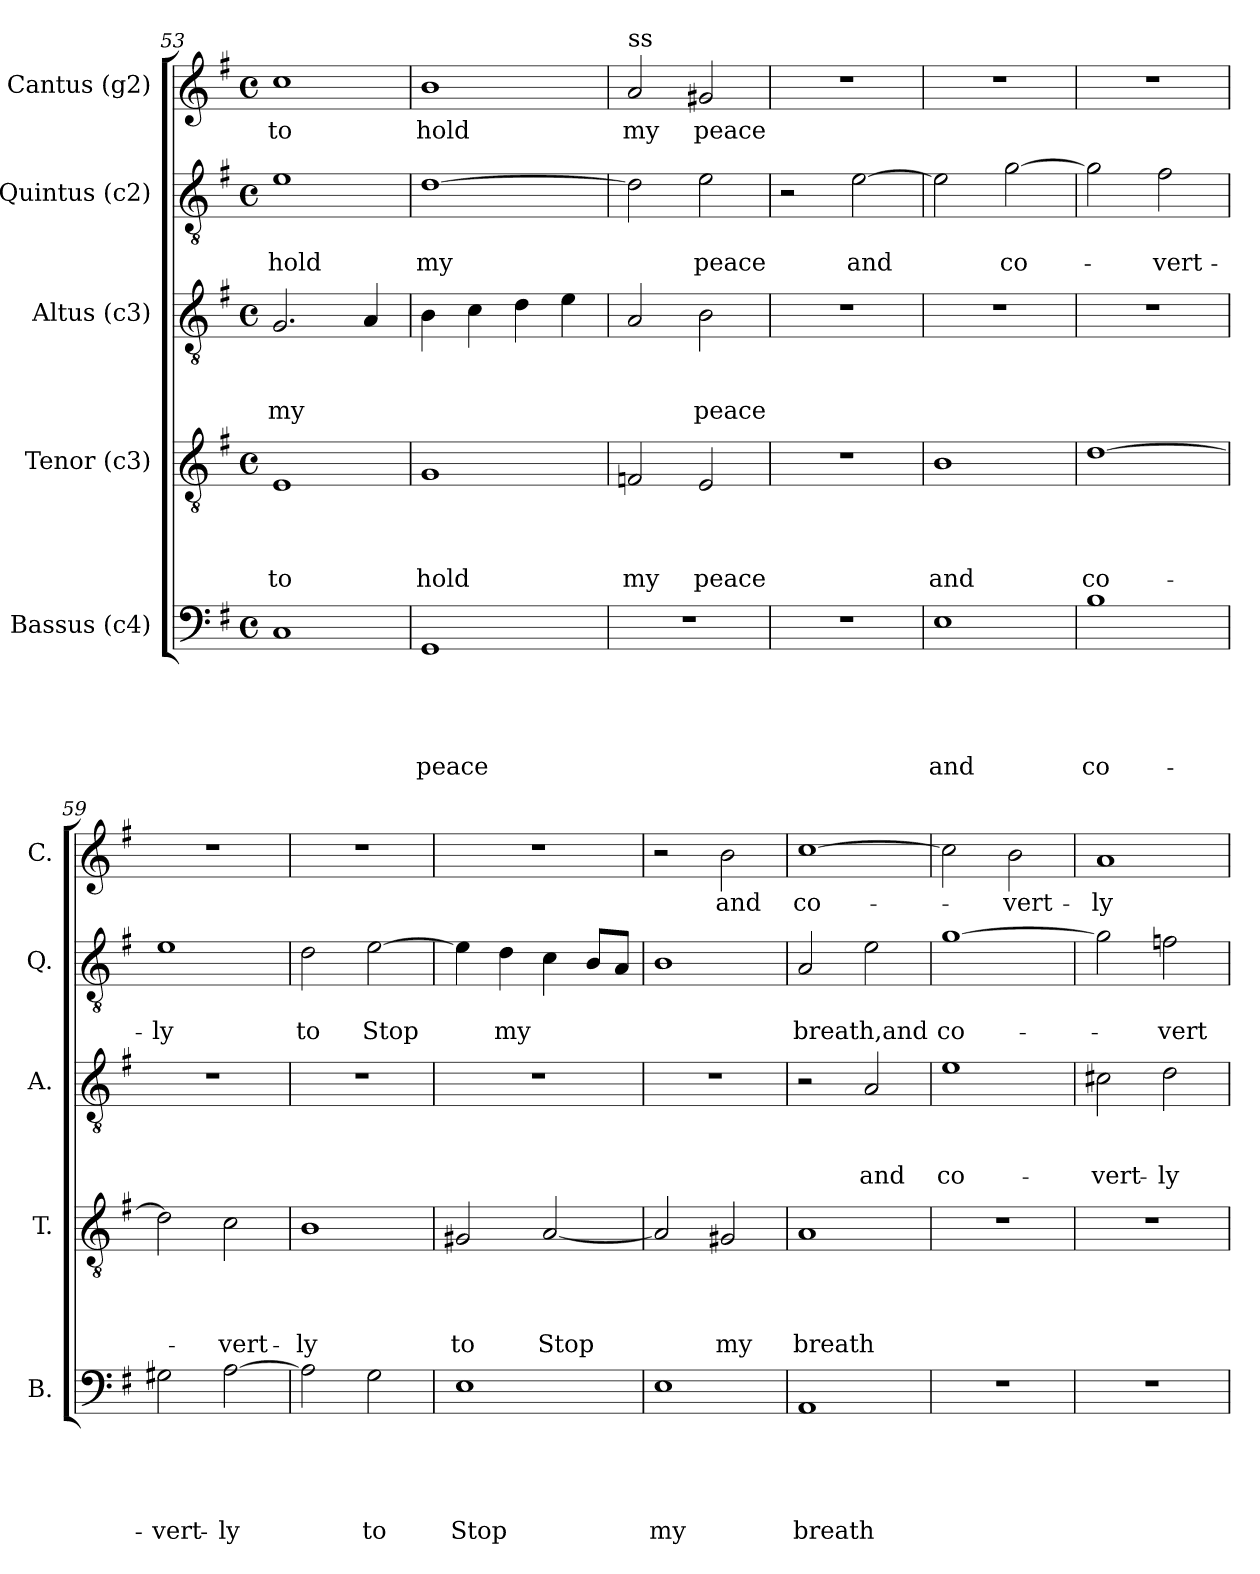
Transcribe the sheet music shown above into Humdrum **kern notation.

**kern	**text	**text	**text	**text	**text	**kern	**text	**text	**text	**text	**kern	**text	**text	**text	**kern	**text	**text	**kern	**text
*part5	*part5	*part5	*part5	*part5	*part5	*part4	*part4	*part4	*part4	*part4	*part3	*part3	*part3	*part3	*part2	*part2	*part2	*part1	*part1
*staff5	*staff5	*staff5	*staff5	*staff5	*staff5	*staff4	*staff4	*staff4	*staff4	*staff4	*staff3	*staff3	*staff3	*staff3	*staff2	*staff2	*staff2	*staff1	*staff1
*I"Bassus (c4)	*	*	*	*	*	*I"Tenor (c3)	*	*	*	*	*I"Altus (c3)	*	*	*	*I"Quintus (c2)	*	*	*I"Cantus (g2)	*
*I'B.	*	*	*	*	*	*I'T.	*	*	*	*	*I'A.	*	*	*	*I'Q.	*	*	*I'C.	*
*clefF4	*	*	*	*	*	*clefGv2	*	*	*	*	*clefGv2	*	*	*	*clefGv2	*	*	*clefG2	*
*k[f#]	*	*	*	*	*	*k[f#]	*	*	*	*	*k[f#]	*	*	*	*k[f#]	*	*	*k[f#]	*
*G:	*	*	*	*	*	*G:	*	*	*	*	*G:	*	*	*	*G:	*	*	*G:	*
*M4/4	*	*	*	*	*	*M4/4	*	*	*	*	*M4/4	*	*	*	*M4/4	*	*	*M4/4	*
*met(c)	*	*	*	*	*	*met(c)	*	*	*	*	*met(c)	*	*	*	*met(c)	*	*	*met(c)	*
=53	=53	=53	=53	=53	=53	=53	=53	=53	=53	=53	=53	=53	=53	=53	=53	=53	=53	=53	=53
!	!	!	!	!	!	!	!	!	!	!LO:LY:b	!	!	!	!LO:LY:b	!	!	!LO:LY:b	!	!LO:LY:b
1C	.	.	.	.	.	1E	.	.	.	to	2.G/	.	.	my	1e	.	hold	1cc	to
.	.	.	.	.	.	.	.	.	.	.	4A/	.	.	.	.	.	.	.	.
=54	=54	=54	=54	=54	=54	=54	=54	=54	=54	=54	=54	=54	=54	=54	=54	=54	=54	=54	=54
!	!	!	!	!	!LO:LY:b	!	!	!	!	!LO:LY:b	!	!	!	!	!	!	!LO:LY:b	!	!LO:LY:b
1GG	.	.	.	.	peace	1G	.	.	.	hold	4B\	.	.	.	[<1d	.	my	1b	hold
.	.	.	.	.	.	.	.	.	.	.	4c\	.	.	.	.	.	.	.	.
.	.	.	.	.	.	.	.	.	.	.	4d\	.	.	.	.	.	.	.	.
.	.	.	.	.	.	.	.	.	.	.	4e\	.	.	.	.	.	.	.	.
!!LO:LB:g=z
=55	=55	=55	=55	=55	=55	=55	=55	=55	=55	=55	=55	=55	=55	=55	=55	=55	=55	=55	=55
!	!	!	!	!	!	!	!	!	!	!	!	!	!	!	!	!	!	!LO:TX:a:t=ss	!
!	!	!	!	!	!	!	!	!	!	!LO:LY:b	!	!	!	!	!	!	!	!	!LO:LY:b
1r	.	.	.	.	.	2Fn/	.	.	.	my	2A/	.	.	.	2d\]	.	.	2a/	my
!	!	!	!	!	!	!	!	!	!	!LO:LY:b	!	!	!	!LO:LY:b	!	!	!LO:LY:b	!	!LO:LY:b
.	.	.	.	.	.	2E/	.	.	.	peace	2B\	.	.	peace	2e\	.	peace	2g#X/	peace
=56	=56	=56	=56	=56	=56	=56	=56	=56	=56	=56	=56	=56	=56	=56	=56	=56	=56	=56	=56
1r	.	.	.	.	.	1r	.	.	.	.	1r	.	.	.	2r	.	.	1r	.
!	!	!	!	!	!	!	!	!	!	!	!	!	!	!	!	!	!LO:LY:b	!	!
.	.	.	.	.	.	.	.	.	.	.	.	.	.	.	[>2e\	.	and	.	.
=57	=57	=57	=57	=57	=57	=57	=57	=57	=57	=57	=57	=57	=57	=57	=57	=57	=57	=57	=57
!	!	!	!	!	!LO:LY:b	!	!	!	!	!LO:LY:b	!	!	!	!	!	!	!	!	!
1E	.	.	.	.	and	1B	.	.	.	and	1r	.	.	.	2e\]	.	.	1r	.
!	!	!	!	!	!	!	!	!	!	!	!	!	!	!	!	!	!LO:LY:b	!	!
.	.	.	.	.	.	.	.	.	.	.	.	.	.	.	[>2g\	.	co-	.	.
=58	=58	=58	=58	=58	=58	=58	=58	=58	=58	=58	=58	=58	=58	=58	=58	=58	=58	=58	=58
!	!	!	!	!	!LO:LY:b	!	!	!	!	!LO:LY:b	!	!	!	!	!	!	!	!	!
1B	.	.	.	.	co-	[>1d	.	.	.	co-	1r	.	.	.	2g\]	.	.	1r	.
!	!	!	!	!	!	!	!	!	!	!	!	!	!	!	!	!	!LO:LY:b	!	!
.	.	.	.	.	.	.	.	.	.	.	.	.	.	.	2f#\	.	-vert-	.	.
=59	=59	=59	=59	=59	=59	=59	=59	=59	=59	=59	=59	=59	=59	=59	=59	=59	=59	=59	=59
!	!	!	!	!	!LO:LY:b	!	!	!	!	!	!	!	!	!	!	!	!LO:LY:b	!	!
2G#X\	.	.	.	.	-vert-	2d\]	.	.	.	.	1r	.	.	.	1e	.	-ly	1r	.
!	!	!	!	!	!LO:LY:b	!	!	!	!	!LO:LY:b	!	!	!	!	!	!	!	!	!
[>2A\	.	.	.	.	-ly	2c\	.	.	.	-vert-	.	.	.	.	.	.	.	.	.
=60	=60	=60	=60	=60	=60	=60	=60	=60	=60	=60	=60	=60	=60	=60	=60	=60	=60	=60	=60
!	!	!	!	!	!	!	!	!	!	!LO:LY:b	!	!	!	!	!	!	!LO:LY:b	!	!
2A\]	.	.	.	.	.	1B	.	.	.	-ly	1r	.	.	.	2d\	.	to	1r	.
!	!	!	!	!	!LO:LY:b	!	!	!	!	!	!	!	!	!	!	!	!LO:LY:b	!	!
2G\	.	.	.	.	to	.	.	.	.	.	.	.	.	.	[>2e\	.	Stop	.	.
=61	=61	=61	=61	=61	=61	=61	=61	=61	=61	=61	=61	=61	=61	=61	=61	=61	=61	=61	=61
!	!	!	!	!	!LO:LY:b	!	!	!	!	!LO:LY:b	!	!	!	!	!	!	!	!	!
1E	.	.	.	.	Stop	2G#X/	.	.	.	to	1r	.	.	.	4e\]	.	.	1r	.
!	!	!	!	!	!	!	!	!	!	!	!	!	!	!	!	!	!LO:LY:b	!	!
.	.	.	.	.	.	.	.	.	.	.	.	.	.	.	4d\	.	my	.	.
!	!	!	!	!	!	!	!	!	!	!LO:LY:b	!	!	!	!	!	!	!	!	!
.	.	.	.	.	.	[<2A/	.	.	.	Stop	.	.	.	.	4c\	.	.	.	.
.	.	.	.	.	.	.	.	.	.	.	.	.	.	.	8B/L	.	.	.	.
.	.	.	.	.	.	.	.	.	.	.	.	.	.	.	8A/J	.	.	.	.
=62	=62	=62	=62	=62	=62	=62	=62	=62	=62	=62	=62	=62	=62	=62	=62	=62	=62	=62	=62
!	!	!	!	!	!LO:LY:b	!	!	!	!	!	!	!	!	!	!	!	!	!	!
1E	.	.	.	.	my	2A/]	.	.	.	.	1r	.	.	.	1B	.	.	2r	.
!	!	!	!	!	!	!	!	!	!	!LO:LY:b	!	!	!	!	!	!	!	!	!LO:LY:b
.	.	.	.	.	.	2G#X/	.	.	.	my	.	.	.	.	.	.	.	2b\	and
!!LO:LB:g=z
=63	=63	=63	=63	=63	=63	=63	=63	=63	=63	=63	=63	=63	=63	=63	=63	=63	=63	=63	=63
!	!	!	!	!	!LO:LY:b	!	!	!	!	!LO:LY:b	!	!	!	!	!	!	!LO:LY:b	!	!LO:LY:b
1AA	.	.	.	.	breath	1A	.	.	.	breath	2r	.	.	.	2A/	.	breath,and	[>1cc	co-
!	!	!	!	!	!	!	!	!	!	!	!	!	!	!LO:LY:b	!	!	!	!	!
.	.	.	.	.	.	.	.	.	.	.	2A/	.	.	and	2e\	.	.	.	.
=64	=64	=64	=64	=64	=64	=64	=64	=64	=64	=64	=64	=64	=64	=64	=64	=64	=64	=64	=64
!	!	!	!	!	!	!	!	!	!	!	!	!	!	!LO:LY:b	!	!	!LO:LY:b	!	!
1r	.	.	.	.	.	1r	.	.	.	.	1e	.	.	co-	[>1g	.	co-	2cc\]	.
!	!	!	!	!	!	!	!	!	!	!	!	!	!	!	!	!	!	!	!LO:LY:b
.	.	.	.	.	.	.	.	.	.	.	.	.	.	.	.	.	.	2b\	-vert-
=65	=65	=65	=65	=65	=65	=65	=65	=65	=65	=65	=65	=65	=65	=65	=65	=65	=65	=65	=65
!	!	!	!	!	!	!	!	!	!	!	!	!	!	!LO:LY:b	!	!	!	!	!LO:LY:b
1r	.	.	.	.	.	1r	.	.	.	.	2c#X\	.	.	-vert-	2g\]	.	.	1a	-ly
!	!	!	!	!	!	!	!	!	!	!	!	!	!	!LO:LY:b	!	!	!LO:LY:b	!	!
.	.	.	.	.	.	.	.	.	.	.	2d\	.	.	-ly	2fn\	.	-vert-	.	.
=	=	=	=	=	=	=	=	=	=	=	=	=	=	=	=	=	=	=	=
*-	*-	*-	*-	*-	*-	*-	*-	*-	*-	*-	*-	*-	*-	*-	*-	*-	*-	*-	*-
